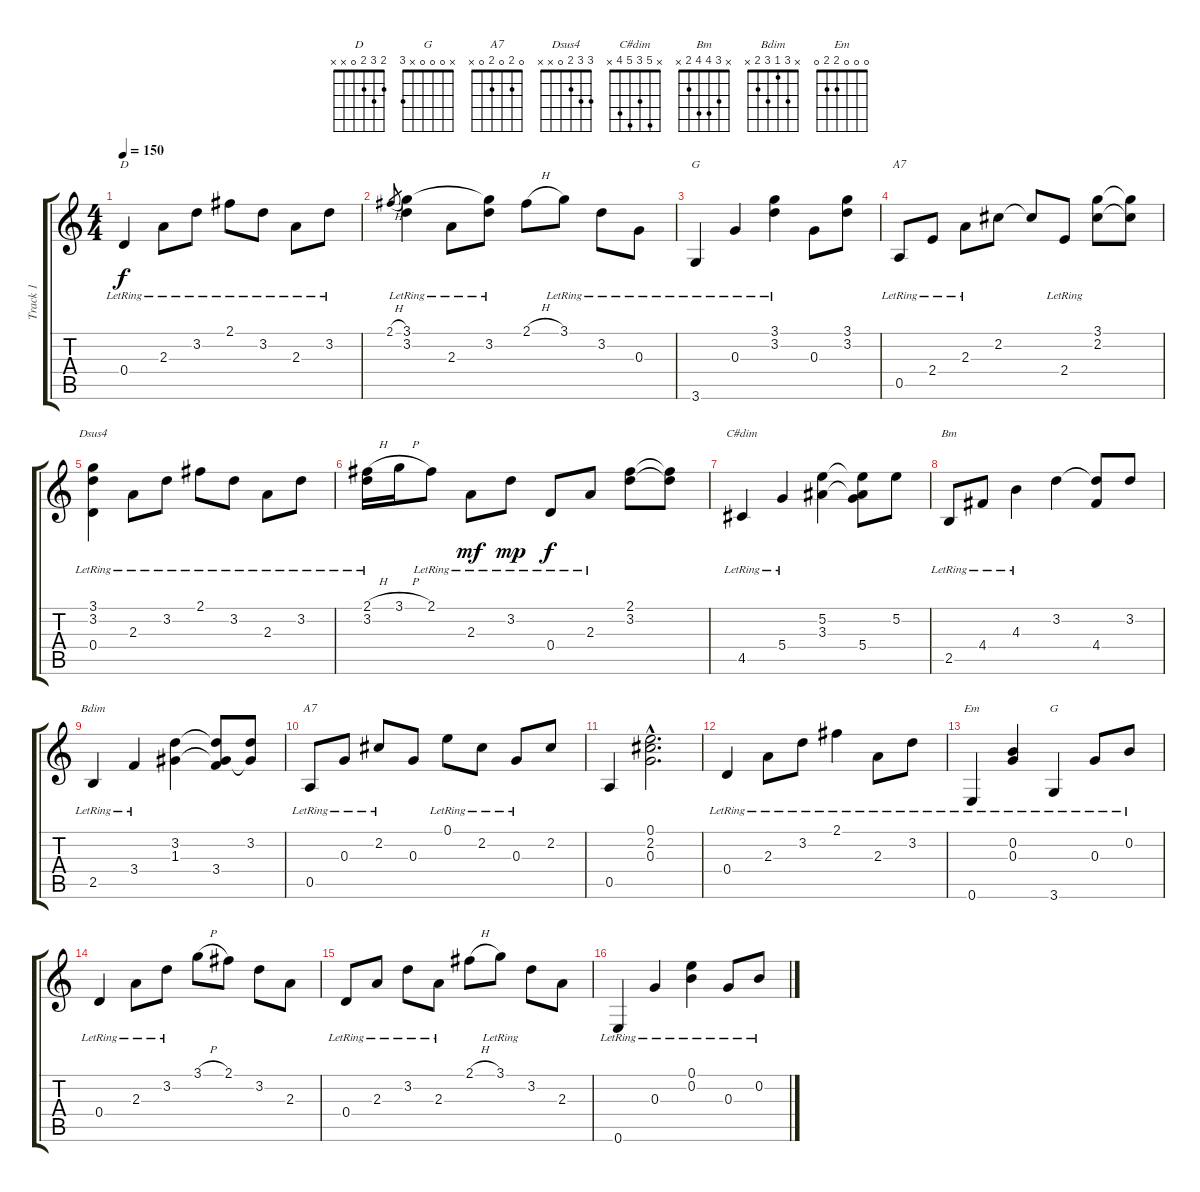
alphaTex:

\track ("Track 1" "Track 1") {instrument acousticguitarsteel}
\staff {score tabs}
\tuning (E4 B3 G3 D3 A2 E2) {hide}
\chord ("D" 2 3 2 0 x x)
\chord ("G" 3 3 0 0 2 3)
\chord ("A7" 3 2 2 2 0 x)
\chord ("Dsus4" 3 3 2 0 x x)
\chord ("C#dim" x 5 3 5 4 x)
\chord ("Bm" x 3 4 4 2 x)
\chord ("Bdim" x 3 1 3 2 x)
\chord ("A7" 0 2 0 2 0 x)
\chord ("Em" 0 0 0 2 2 0)
\chord ("G" x 0 0 0 x 3)
\ts (4 4)
\tempo 150
\clef g2
\ks c
0.4{lr}.4{ch "D" dy f} 2.3{lr}.8 3.2{lr}.8 2.1{lr}.8 3.2{lr}.8 2.3{lr}.8 3.2{lr}.8 |
2.1{h}.8{gr} (3.1 3.2{lr}).4 2.3{lr}.8 (3.1{t} 3.2{lr}).8 2.1{h}.8 3.1{lr}.8 3.2{lr}.8 0.3{lr}.8 |
3.6{lr}.4{ch "G"} 0.3{lr}.4 (3.1{lr} 3.2{lr}).4 0.3.8 (3.1 3.2).8 |
0.5{lr}.8{ch "A7"} 2.4{lr}.8 2.3{lr}.8 2.2.8 2.2{t}.8 2.4{lr}.8 (3.1 2.2).8 (3.1{t} 2.2{t}).8 |
(3.1{lr} 3.2{lr} 0.4{lr}).4{ch "Dsus4"} 2.3{lr}.8 3.2{lr}.8 2.1{lr}.8 3.2{lr}.8 2.3{lr}.8 3.2{lr}.8 |
(2.1{h} 3.2{lr}).16 3.1{h}.16 2.1{lr}.8 2.3{lr}.8{dy mf} 3.2{lr}.8{dy mp} 0.4{lr}.8{dy f} 2.3{lr}.8 (2.1 3.2).8 (2.1{t} 3.2{t}).8 |
4.5{lr}.4{ch "C#dim"} 5.4{lr}.4 (5.2 3.3).4 (5.2{t} 3.3{t} 5.4).8 5.2.8 |
2.5{lr}.8{ch "Bm"} 4.4{lr}.8 4.3{lr}.4 3.2.4 (3.2{t} 4.4).8 3.2.8 |
2.5{lr}.4{ch "Bdim"} 3.4{lr}.4 (3.2 1.3).4 (3.2{t} 1.3{t} 3.4).8 (3.2 1.3{t}).8 |
0.5{lr}.8{ch "A7"} 0.3{lr}.8 2.2{lr}.8 0.3.8 0.1{lr}.8 2.2{lr}.8 0.3{lr}.8 2.2.8 |
0.5.4 (0.1{hac} 2.2{hac} 0.3{hac}).2{d} |
0.4{lr}.4 2.3{lr}.8 3.2{lr}.8 2.1{lr}.4 2.3{lr}.8 3.2{lr}.8 |
0.6{lr}.4{ch "Em"} (0.2 0.3{lr}).4 3.6{lr}.4{ch "G"} 0.3{lr}.8 0.2{lr}.8 |
0.4{lr}.4 2.3{lr}.8 3.2{lr}.8 3.1{h}.8 2.1.8 3.2.8 2.3.8 |
0.4{lr}.8 2.3{lr}.8 3.2{lr}.8 2.3{lr}.8 2.1{h}.8 3.1{lr}.8 3.2.8 2.3.8 |
0.6{lr}.4 0.3{lr}.4 (0.1{lr} 0.2{lr}).4 0.3{lr}.8 0.2{lr}.8
